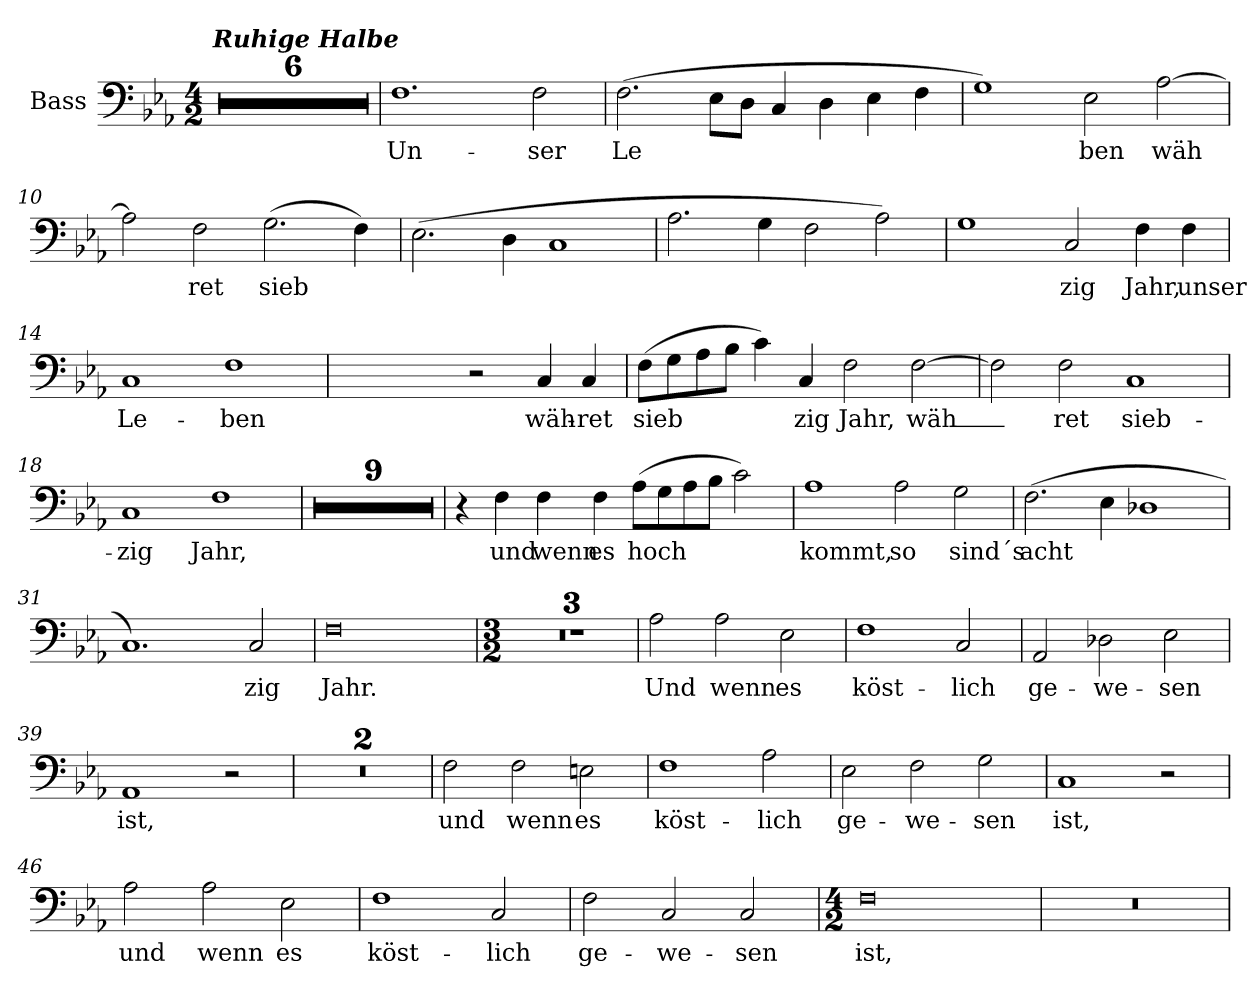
**kern	**text
*part1	*part1
*staff1	*staff1
*I"Bass	*
*I'B	*
*clefF4	*
*k[b-e-a-]	*
*M4/2	*
=1	=1
!LO:TX:a:Bi:t=Ruhige Halbe	!
0r	.
=2	=2
0r	.
=3	=3
0r	.
=4	=4
0r	.
=5	=5
0r	.
=6	=6
0r	.
=7	=7
!	!LO:LY:b
1.F	Un-
!	!LO:LY:b
2F\	ser
!!LO:LB:g=z
=8	=8
!	!LO:LY:b
(2.F\	Le
8E-\L	.
8D\J	.
4C/	.
4D\	.
4E-\	.
4F\	.
=9	=9
1G)	.
!	!LO:LY:b
2E-\	ben
!	!LO:LY:b
[2A-\	wäh
!!LO:LB:g=z
=10	=10
2A-\]	.
!	!LO:LY:b
2F\	ret
!	!LO:LY:b
(2.G\	sieb
4F\)	.
!!LO:LB:g=z
=11	=11
(2.E-\	.
4D\	.
1C	.
=12	=12
2.A-\	.
4G\	.
2F\	.
2A-\)	.
=13	=13
1G	.
!	!LO:LY:b
2C/	zig
!	!LO:LY:b
4F\	Jahr,
!	!LO:LY:b
4F\	unser
!!LO:LB:g=z
=14	=14
!	!LO:LY:b
1C	Le-
!	!LO:LY:b
1F	ben
=15	=15
2ryy	.
2ryy	.
2r	.
!	!LO:LY:b
4C/	wäh-
!	!LO:LY:b
4C/	ret
=16	=16
!	!LO:LY:b
(8F\L	sieb
8G\	.
8A-\	.
8B-\J	.
4c\)	.
!	!LO:LY:b
4C/	zig
!	!LO:LY:b
2F\	Jahr,
!	!LO:LY:b
[2F\	wäh_-
!!LO:LB:g=z
=17	=17
!	!LO:LY:b
2F\]	_-
!	!LO:LY:b
2F\	ret
!	!LO:LY:b
1C	sieb-
=18	=18
!	!LO:LY:b
1C	zig
!	!LO:LY:b
1F	Jahr,
=19	=19
0r	.
=20	=20
0r	.
=21	=21
0r	.
=22	=22
0r	.
=23	=23
0r	.
!!LO:LB:g=z
=24	=24
0r	.
=25	=25
0r	.
=26	=26
0r	.
=27	=27
0r	.
!!LO:LB:g=z
=28	=28
4r	.
!	!LO:LY:b
4F\	und
!	!LO:LY:b
4F\	wenn
!	!LO:LY:b
4F\	es
!	!LO:LY:b
(8A-\L	hoch
8G\	.
8A-\	.
8B-\J	.
2c\)	.
=29	=29
!	!LO:LY:b
1A-	kommt,
!	!LO:LY:b
2A-\	so
!	!LO:LY:b
2G\	sind´s
!!LO:LB:g=z
=30	=30
!	!LO:LY:b
(2.F\	acht
4E-\	.
1D-X	.
=31	=31
1.C)	.
!	!LO:LY:b
2C/	zig
=32	=32
!	!LO:LY:b
0F	Jahr.
!!LO:LB:g=z
=33	=33
*M3/2	*
1.r	.
=34	=34
1.r	.
=35	=35
1.r	.
=36	=36
!	!LO:LY:b
2A-\	Und
!	!LO:LY:b
2A-\	wenn
!	!LO:LY:b
2E-\	es
=37	=37
!	!LO:LY:b
1F	köst-
!	!LO:LY:b
2C/	lich
=38	=38
!	!LO:LY:b
2AA-/	ge-
!	!LO:LY:b
2D-X\	we-
!	!LO:LY:b
2E-\	sen
=39	=39
!	!LO:LY:b
1AA-	ist,
2r	.
!!LO:LB:g=z
=40	=40
1.r	.
=41	=41
1.r	.
=42	=42
!	!LO:LY:b
2F\	und
!	!LO:LY:b
2F\	wenn
!	!LO:LY:b
2En\	es
!!LO:LB:g=z
=43	=43
!	!LO:LY:b
1F	köst-
!	!LO:LY:b
2A-\	lich
=44	=44
!	!LO:LY:b
2E-\	ge-
!	!LO:LY:b
2F\	we-
!	!LO:LY:b
2G\	sen
=45	=45
!	!LO:LY:b
1C	ist,
2r	.
=46	=46
!	!LO:LY:b
2A-\	und
!	!LO:LY:b
2A-\	wenn
!	!LO:LY:b
2E-\	es
=47	=47
!	!LO:LY:b
1F	köst-
!	!LO:LY:b
2C/	lich
=48	=48
!	!LO:LY:b
2F\	ge-
!	!LO:LY:b
2C/	we-
!	!LO:LY:b
2C/	sen
!!LO:PB:g=z
=49	=49
*M4/2	*
!	!LO:LY:b
0F	ist,
=50	=50
0r	.
=	=
*-	*-
